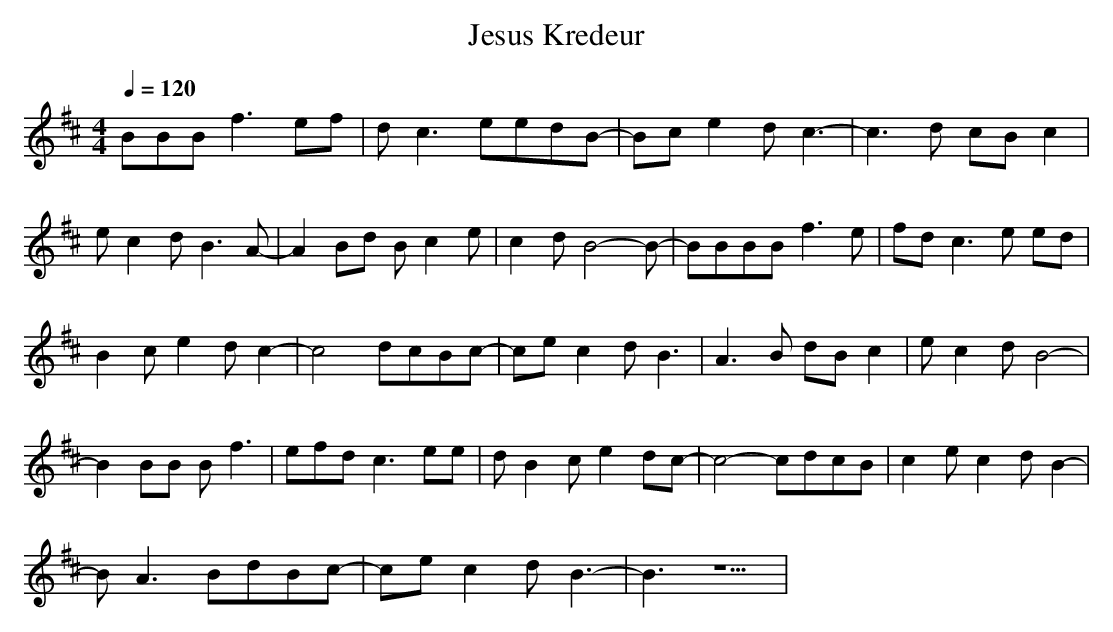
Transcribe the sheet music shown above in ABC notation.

X:1
T:Jesus Kredeur
Q:1/4=120
M:4/4
L:1/8
K:D
BBB f3 ef |d c3 eedB-|Bc e2 d c3- |c3 d cB c2 |
e c2 d B3 A- |A2 Bd B c2 e |c2 d B4-B-|BBBB f3 e |fd c3 e ed |
B2 c e2 d c2- |c4 dcBc-|ce c2 d B3 |A3 B dB c2 |e c2 d B4- |
B2 BB B f3 |efd c3 ee |d B2 c e2 dc-|c4-cdcB |c2 e c2 d B2- |
B A3 BdBc-|ce c2 d B3- |B3 z5 |
